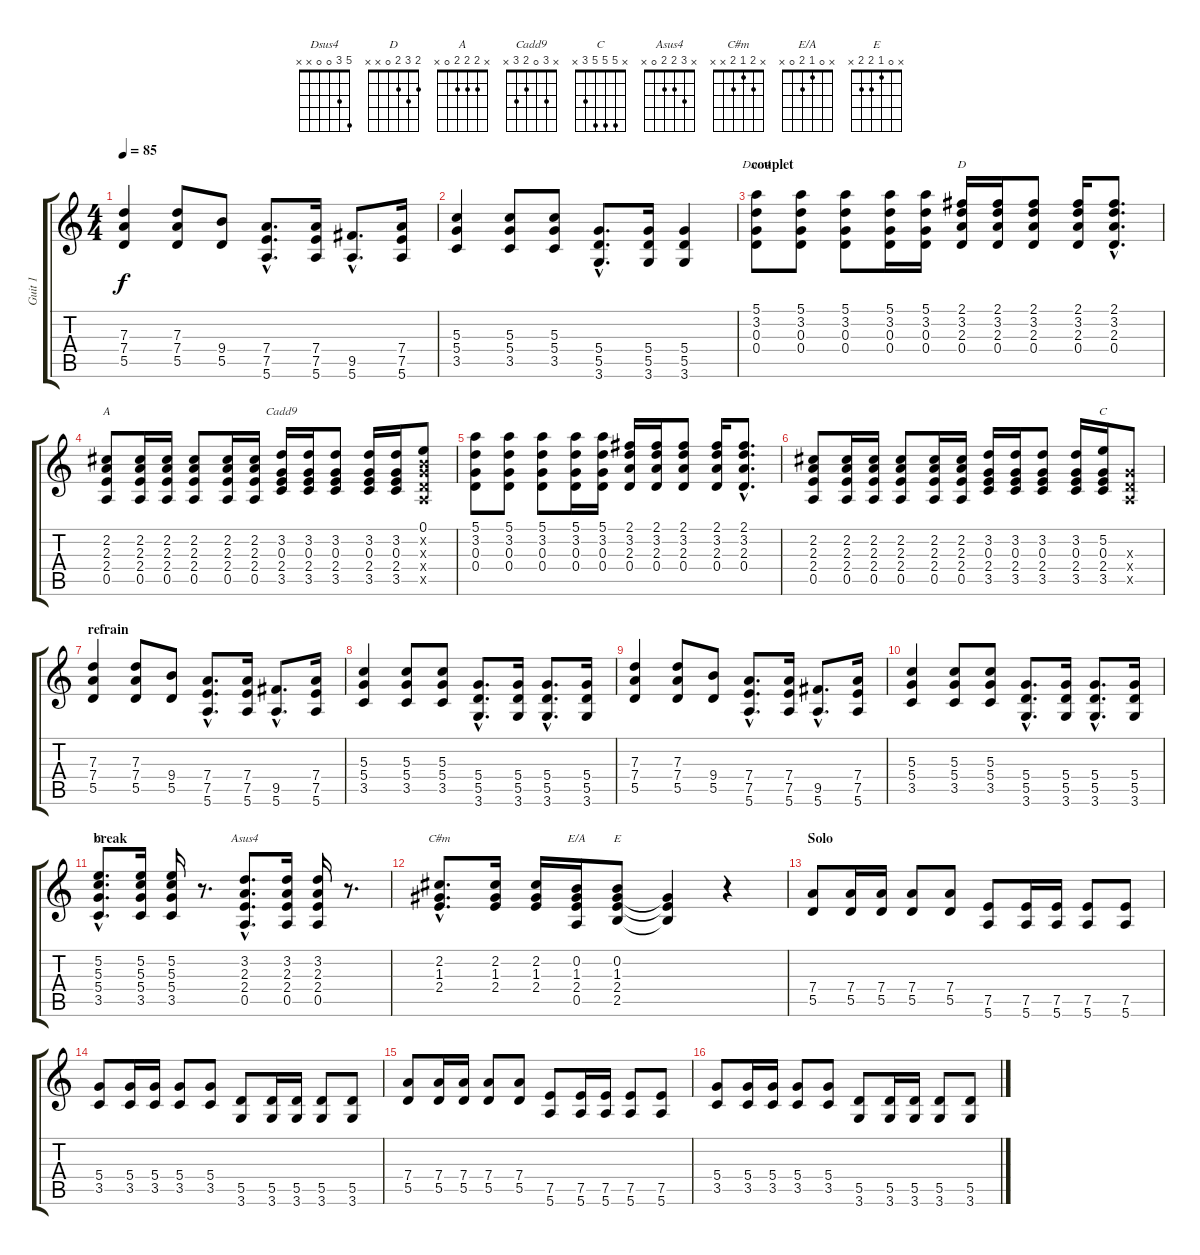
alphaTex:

\track ("Guit 1" "Guit 1") {instrument electricguitarclean}
\staff {score tabs}
\tuning (E4 B3 G3 D3 A2 E2) {hide}
\chord ("Dsus4" 5 3 0 0 x x)
\chord ("D" 2 3 2 0 x x)
\chord ("A" x 2 2 2 0 x)
\chord ("Cadd9" x 3 0 2 3 x)
\chord ("C" x 5 0 2 3 x)
\chord ("C" x 5 5 5 3 x)
\chord ("Asus4" x 3 2 2 0 x)
\chord ("C#m" x 2 1 2 x x)
\chord ("E/A" x 0 1 2 0 x)
\chord ("E" x 0 1 2 2 x)
\ts (4 4)
\tempo 85
\clef g2
\ks c
(7.3 7.4 5.5).4{dy f instrument overdrivenguitar} (7.3 7.4 5.5).8 (9.4 5.5).8 (7.4{hac} 7.5{hac} 5.6{hac}).8{d} (7.4 7.5 5.6).16 (9.5{hac} 5.6{hac}).8{d} (7.4 7.5 5.6).16 |
(5.3 5.4 3.5).4 (5.3 5.4 3.5).8 (5.3 5.4 3.5).8 (5.4{hac} 5.5{hac} 3.6{hac}).8{d} (5.4 5.5 3.6).16 (5.4 5.5 3.6).4 |
\section ("" "couplet")
(5.1 3.2 0.3 0.4).8{ch "Dsus4" instrument electricguitarclean} (5.1 3.2 0.3 0.4).8 (5.1 3.2 0.3 0.4).8 (5.1 3.2 0.3 0.4).16 (5.1 3.2 0.3 0.4).16 (2.1 3.2 2.3 0.4).16{ch "D"} (2.1 3.2 2.3 0.4).16 (2.1 3.2 2.3 0.4).8 (2.1 3.2 2.3 0.4).16 (2.1{hac} 3.2{hac} 2.3{hac} 0.4{hac}).8{d} |
(2.2 2.3 2.4 0.5).8{ch "A"} (2.2 2.3 2.4 0.5).16 (2.2 2.3 2.4 0.5).16 (2.2 2.3 2.4 0.5).8 (2.2 2.3 2.4 0.5).16 (2.2 2.3 2.4 0.5).16 (3.2 0.3 2.4 3.5).16{ch "Cadd9"} (3.2 0.3 2.4 3.5).16 (3.2 0.3 2.4 3.5).8 (3.2 0.3 2.4 3.5).16 (3.2 0.3 2.4 3.5).16 (0.1 0.2{x} 0.3{x} 0.4{x} 0.5{x}).8 |
(5.1 3.2 0.3 0.4).8 (5.1 3.2 0.3 0.4).8 (5.1 3.2 0.3 0.4).8 (5.1 3.2 0.3 0.4).16 (5.1 3.2 0.3 0.4).16 (2.1 3.2 2.3 0.4).16 (2.1 3.2 2.3 0.4).16 (2.1 3.2 2.3 0.4).8 (2.1 3.2 2.3 0.4).16 (2.1{hac} 3.2{hac} 2.3{hac} 0.4{hac}).8{d} |
(2.2 2.3 2.4 0.5).8 (2.2 2.3 2.4 0.5).16 (2.2 2.3 2.4 0.5).16 (2.2 2.3 2.4 0.5).8 (2.2 2.3 2.4 0.5).16 (2.2 2.3 2.4 0.5).16 (3.2 0.3 2.4 3.5).16 (3.2 0.3 2.4 3.5).16 (3.2 0.3 2.4 3.5).8 (3.2 0.3 2.4 3.5).16 (5.2 0.3 2.4 3.5).16{ch "C"} (0.3{x} 0.4{x} 0.5{x}).8 |
\section ("" "refrain")
(7.3 7.4 5.5).4{instrument overdrivenguitar} (7.3 7.4 5.5).8 (9.4 5.5).8 (7.4{hac} 7.5{hac} 5.6{hac}).8{d} (7.4 7.5 5.6).16 (9.5{hac} 5.6{hac}).8{d} (7.4 7.5 5.6).16 |
(5.3 5.4 3.5).4 (5.3 5.4 3.5).8 (5.3 5.4 3.5).8 (5.4{hac} 5.5{hac} 3.6{hac}).8{d} (5.4 5.5 3.6).16 (5.4{hac} 5.5{hac} 3.6{hac}).8{d} (5.4 5.5 3.6).16 |
(7.3 7.4 5.5).4{instrument overdrivenguitar} (7.3 7.4 5.5).8 (9.4 5.5).8 (7.4{hac} 7.5{hac} 5.6{hac}).8{d} (7.4 7.5 5.6).16 (9.5{hac} 5.6{hac}).8{d} (7.4 7.5 5.6).16 |
(5.3 5.4 3.5).4 (5.3 5.4 3.5).8 (5.3 5.4 3.5).8 (5.4{hac} 5.5{hac} 3.6{hac}).8{d} (5.4 5.5 3.6).16 (5.4{hac} 5.5{hac} 3.6{hac}).8{d} (5.4 5.5 3.6).16 |
\section ("" "break")
(5.2{hac} 5.3{hac} 5.4{hac} 3.5{hac}).8{d ch "C"} (5.2 5.3 5.4 3.5).16 (5.2 5.3 5.4 3.5).16 r.8{d} (3.2{hac} 2.3{hac} 2.4{hac} 0.5{hac}).8{d ch "Asus4"} (3.2 2.3 2.4 0.5).16 (3.2 2.3 2.4 0.5).16 r.8{d} |
(2.2{hac} 1.3{hac} 2.4{hac}).8{d ch "C#m"} (2.2 1.3 2.4).16 (2.2 1.3 2.4).16 (0.2 1.3 2.4 0.5).16{ch "E/A"} (0.2 1.3 2.4 2.5).8{ch "E"} (1.3{t} 2.4{t} 2.5{t}).4 r.4 |
\section ("" "Solo")
(7.4 5.5).8{instrument overdrivenguitar} (7.4 5.5).16 (7.4 5.5).16 (7.4 5.5).8 (7.4 5.5).8 (7.5 5.6).8 (7.5 5.6).16 (7.5 5.6).16 (7.5 5.6).8 (7.5 5.6).8 |
(5.4 3.5).8 (5.4 3.5).16 (5.4 3.5).16 (5.4 3.5).8 (5.4 3.5).8 (5.5 3.6).8 (5.5 3.6).16 (5.5 3.6).16 (5.5 3.6).8 (5.5 3.6).8 |
(7.4 5.5).8{instrument overdrivenguitar} (7.4 5.5).16 (7.4 5.5).16 (7.4 5.5).8 (7.4 5.5).8 (7.5 5.6).8 (7.5 5.6).16 (7.5 5.6).16 (7.5 5.6).8 (7.5 5.6).8 |
(5.4 3.5).8 (5.4 3.5).16 (5.4 3.5).16 (5.4 3.5).8 (5.4 3.5).8 (5.5 3.6).8 (5.5 3.6).16 (5.5 3.6).16 (5.5 3.6).8 (5.5 3.6).8
